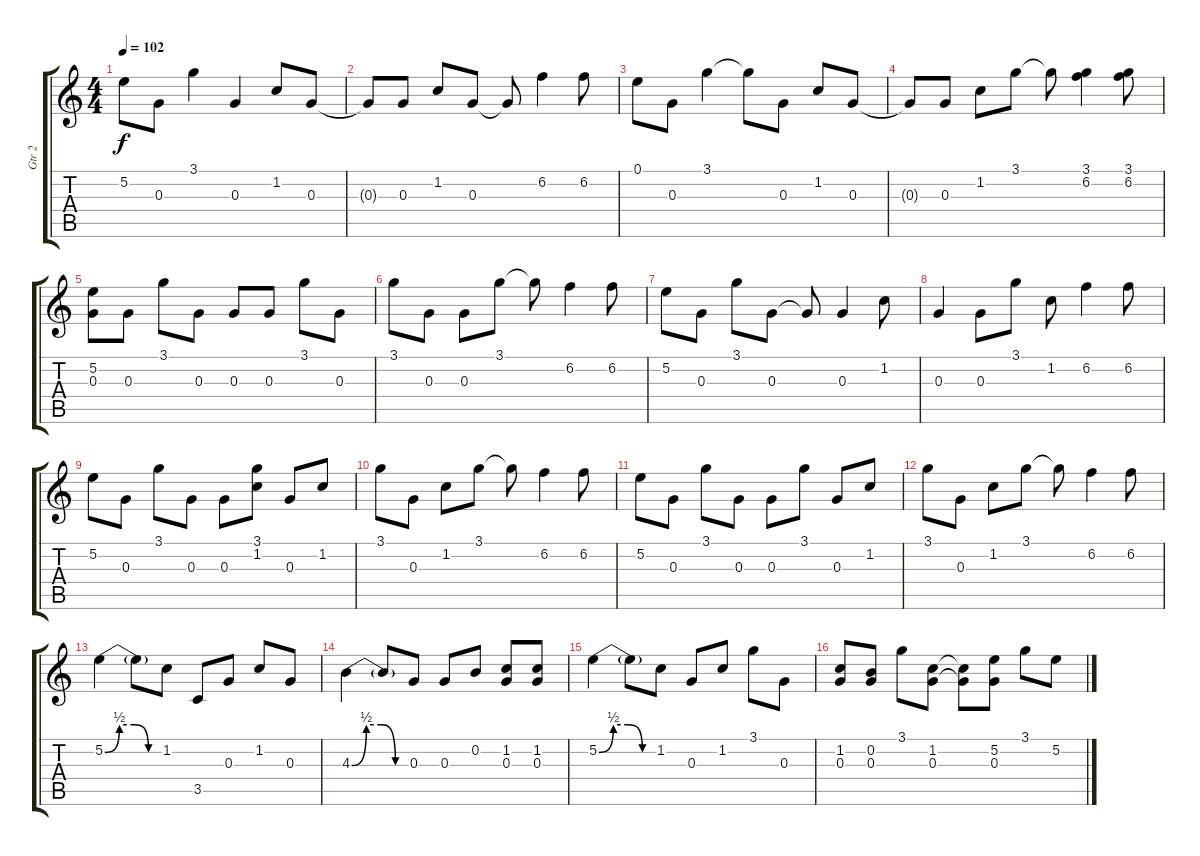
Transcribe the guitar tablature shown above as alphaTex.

\track ("Gtr 2" "Gtr 2") {instrument overdrivenguitar}
\staff {score tabs}
\tuning (E4 B3 G3 D3 A2 E2) {hide}
\ts (4 4)
\tempo 102
\clef g2
\ks c
5.2.8{dy f} 0.3.8 3.1.4 0.3.4 1.2.8 0.3.8 |
0.3{t}.8 0.3.8 1.2.8 0.3.8 0.3{t}.8 6.2.4 6.2.8 |
0.1.8 0.3.8 3.1.4 3.1{t}.8 0.3.8 1.2.8 0.3.8 |
0.3{t}.8 0.3.8 1.2.8 3.1.8 3.1{t}.8 (3.1 6.2).4 (3.1 6.2).8 |
(5.2 0.3).8 0.3.8 3.1.8 0.3.8 0.3.8 0.3.8 3.1.8 0.3.8 |
3.1.8 0.3.8 0.3.8 3.1.8 3.1{t}.8 6.2.4 6.2.8 |
5.2.8 0.3.8 3.1.8 0.3.8 0.3{t}.8 0.3.4 1.2.8 |
0.3.4 0.3.8 3.1.8 1.2.8 6.2.4 6.2.8 |
5.2.8 0.3.8 3.1.8 0.3.8 0.3.8 (3.1 1.2).8 0.3.8 1.2.8 |
3.1.8 0.3.8 1.2.8 3.1.8 3.1{t}.8 6.2.4 6.2.8 |
5.2.8 0.3.8 3.1.8 0.3.8 0.3.8 3.1.8 0.3.8 1.2.8 |
3.1.8 0.3.8 1.2.8 3.1.8 3.1{t}.8 6.2.4 6.2.8 |
5.2{be (custom 0 0 15 2 30 2 45 0 60 0)}.4 5.2{t}.8 1.2.8 3.5.8 0.3.8 1.2.8 0.3.8 |
4.3{be (custom 0 0 15 2 30 2 45 0 60 0)}.4 4.3{t}.8 0.3.8 0.3.8 0.2.8 (1.2 0.3).8 (1.2 0.3).8 |
5.2{be (custom 0 0 15 2 30 2 45 0 60 0)}.4 5.2{t}.8 1.2.8 0.3.8 1.2.8 3.1.8 0.3.8 |
(1.2 0.3).8 (0.2 0.3).8 3.1.8 (1.2 0.3).8 (1.2{t} 0.3{t}).8 (5.2 0.3).8 3.1.8 5.2.8
